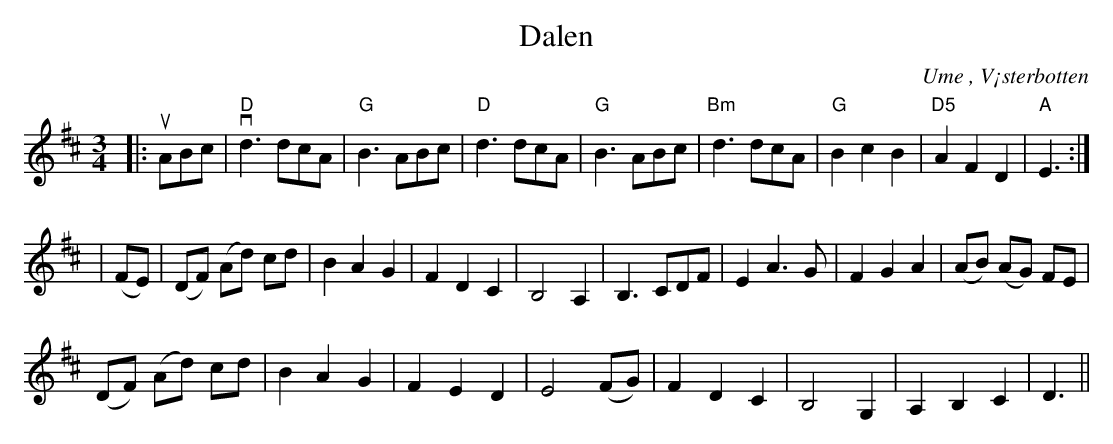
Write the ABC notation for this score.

X:1
T:Dalen
O:Ume , V¡sterbotten
M:3/4
L:1/8
K:D
|: uABc | "D"vd3 dcA | "G"B3 ABc | "D" d3 dcA | "G"B3 ABc | "Bm"d3 dcA | "G"B2 c2 B2 | "D5"A2 F2 D2 | "A"E3 :|
| (FE) | (DF) (Ad) cd | B2 A2 G2 | F2 D2 C2 | B,4 A,2 | B,3 CDF | E2 A3 G | F2 G2 A2 | (AB) (AG) FE |
 (DF) (Ad) cd | B2 A2 G2 | F2 E2 D2 | E4 (FG) | F2 D2 C2 | B,4 G,2 | A,2 B,2 C2 | D3 ||
